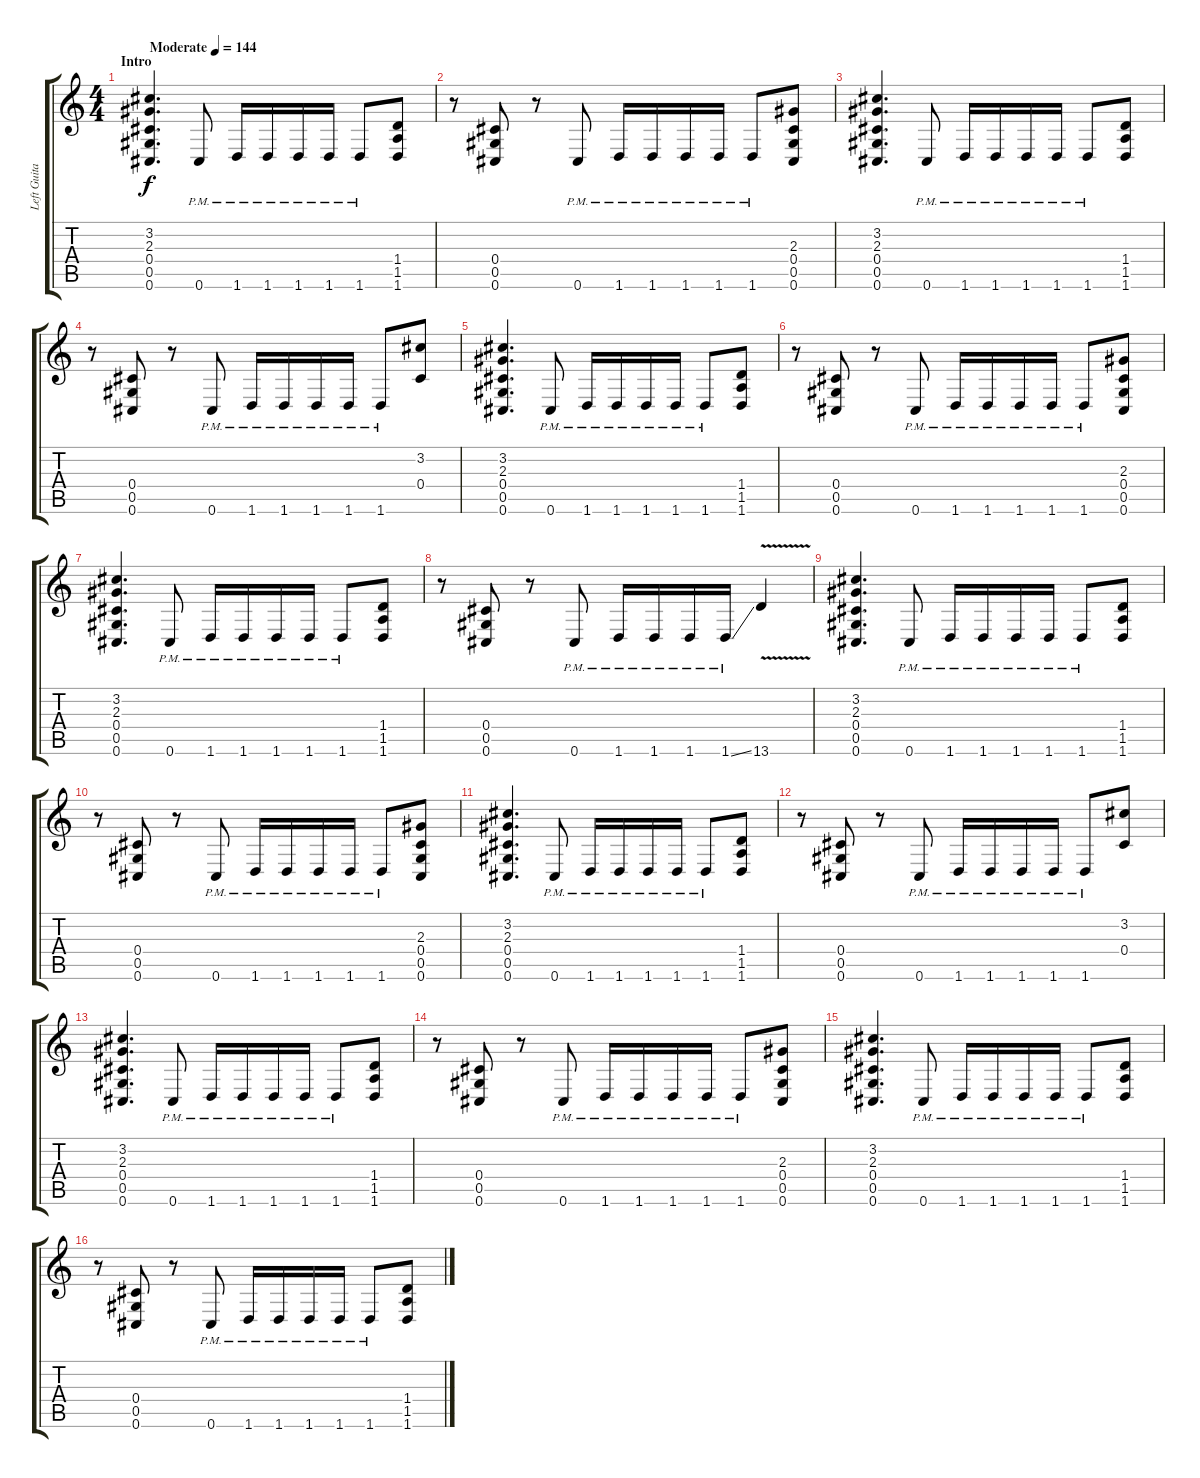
\track ("Left Guitar" "Left Guita") {instrument distortionguitar}
\staff {score tabs}
\tuning (Eb4 Bb3 Gb3 Db3 Ab2 Db2) {hide}
\ts (4 4)
\section ("" "Intro")
\tempo (144 "Moderate")
\clef g2
\ks c
(3.2 2.3 0.4 0.5 0.6).4{d dy f instrument distortionguitar} 0.6{pm}.8 1.6{pm}.16 1.6{pm}.16 1.6{pm}.16 1.6{pm}.16 1.6{pm}.8 (1.4 1.5 1.6).8 |
r.8 (0.4 0.5 0.6).8 r.8 0.6{pm}.8 1.6{pm}.16 1.6{pm}.16 1.6{pm}.16 1.6{pm}.16 1.6{pm}.8 (2.3 0.4 0.5 0.6).8 |
(3.2 2.3 0.4 0.5 0.6).4{d} 0.6{pm}.8 1.6{pm}.16 1.6{pm}.16 1.6{pm}.16 1.6{pm}.16 1.6{pm}.8 (1.4 1.5 1.6).8 |
r.8 (0.4 0.5 0.6).8 r.8 0.6{pm}.8 1.6{pm}.16 1.6{pm}.16 1.6{pm}.16 1.6{pm}.16 1.6{pm}.8 (3.2 0.4).8 |
(3.2 2.3 0.4 0.5 0.6).4{d} 0.6{pm}.8 1.6{pm}.16 1.6{pm}.16 1.6{pm}.16 1.6{pm}.16 1.6{pm}.8 (1.4 1.5 1.6).8 |
r.8 (0.4 0.5 0.6).8 r.8 0.6{pm}.8 1.6{pm}.16 1.6{pm}.16 1.6{pm}.16 1.6{pm}.16 1.6{pm}.8 (2.3 0.4 0.5 0.6).8 |
(3.2 2.3 0.4 0.5 0.6).4{d} 0.6{pm}.8 1.6{pm}.16 1.6{pm}.16 1.6{pm}.16 1.6{pm}.16 1.6{pm}.8 (1.4 1.5 1.6).8 |
r.8 (0.4 0.5 0.6).8 r.8 0.6{pm}.8 1.6{pm}.16 1.6{pm}.16 1.6{pm}.16 1.6{ss pm}.16 13.6{v}.4 |
(3.2 2.3 0.4 0.5 0.6).4{d} 0.6{pm}.8 1.6{pm}.16 1.6{pm}.16 1.6{pm}.16 1.6{pm}.16 1.6{pm}.8 (1.4 1.5 1.6).8 |
r.8 (0.4 0.5 0.6).8 r.8 0.6{pm}.8 1.6{pm}.16 1.6{pm}.16 1.6{pm}.16 1.6{pm}.16 1.6{pm}.8 (2.3 0.4 0.5 0.6).8 |
(3.2 2.3 0.4 0.5 0.6).4{d} 0.6{pm}.8 1.6{pm}.16 1.6{pm}.16 1.6{pm}.16 1.6{pm}.16 1.6{pm}.8 (1.4 1.5 1.6).8 |
r.8 (0.4 0.5 0.6).8 r.8 0.6{pm}.8 1.6{pm}.16 1.6{pm}.16 1.6{pm}.16 1.6{pm}.16 1.6{pm}.8 (3.2 0.4).8 |
(3.2 2.3 0.4 0.5 0.6).4{d} 0.6{pm}.8 1.6{pm}.16 1.6{pm}.16 1.6{pm}.16 1.6{pm}.16 1.6{pm}.8 (1.4 1.5 1.6).8 |
r.8 (0.4 0.5 0.6).8 r.8 0.6{pm}.8 1.6{pm}.16 1.6{pm}.16 1.6{pm}.16 1.6{pm}.16 1.6{pm}.8 (2.3 0.4 0.5 0.6).8 |
(3.2 2.3 0.4 0.5 0.6).4{d} 0.6{pm}.8 1.6{pm}.16 1.6{pm}.16 1.6{pm}.16 1.6{pm}.16 1.6{pm}.8 (1.4 1.5 1.6).8 |
r.8 (0.4 0.5 0.6).8 r.8 0.6{pm}.8 1.6{pm}.16 1.6{pm}.16 1.6{pm}.16 1.6{pm}.16 1.6{pm}.8 (1.4 1.5 1.6).8
